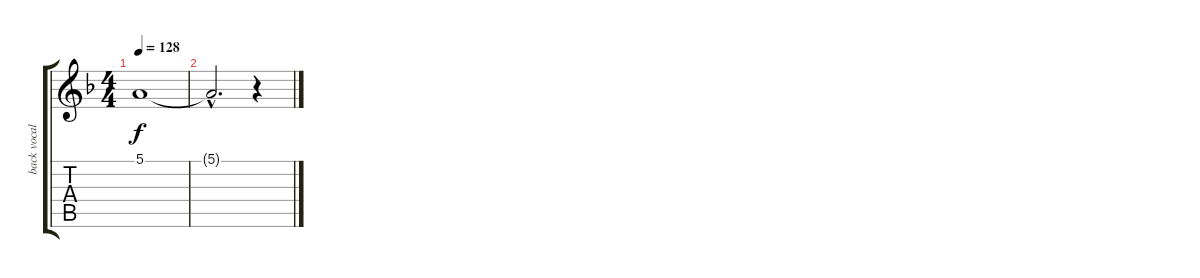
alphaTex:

\track ("back vocal" "back vocal") {instrument recorder}
\staff {score tabs}
\tuning (E4 B3 G3 D3 A2 E2) {hide}
\ts (4 4)
\tempo 128
\clef g2
\ks f
5.1.1{dy f} |
5.1{hac t}.2{d} r.4
